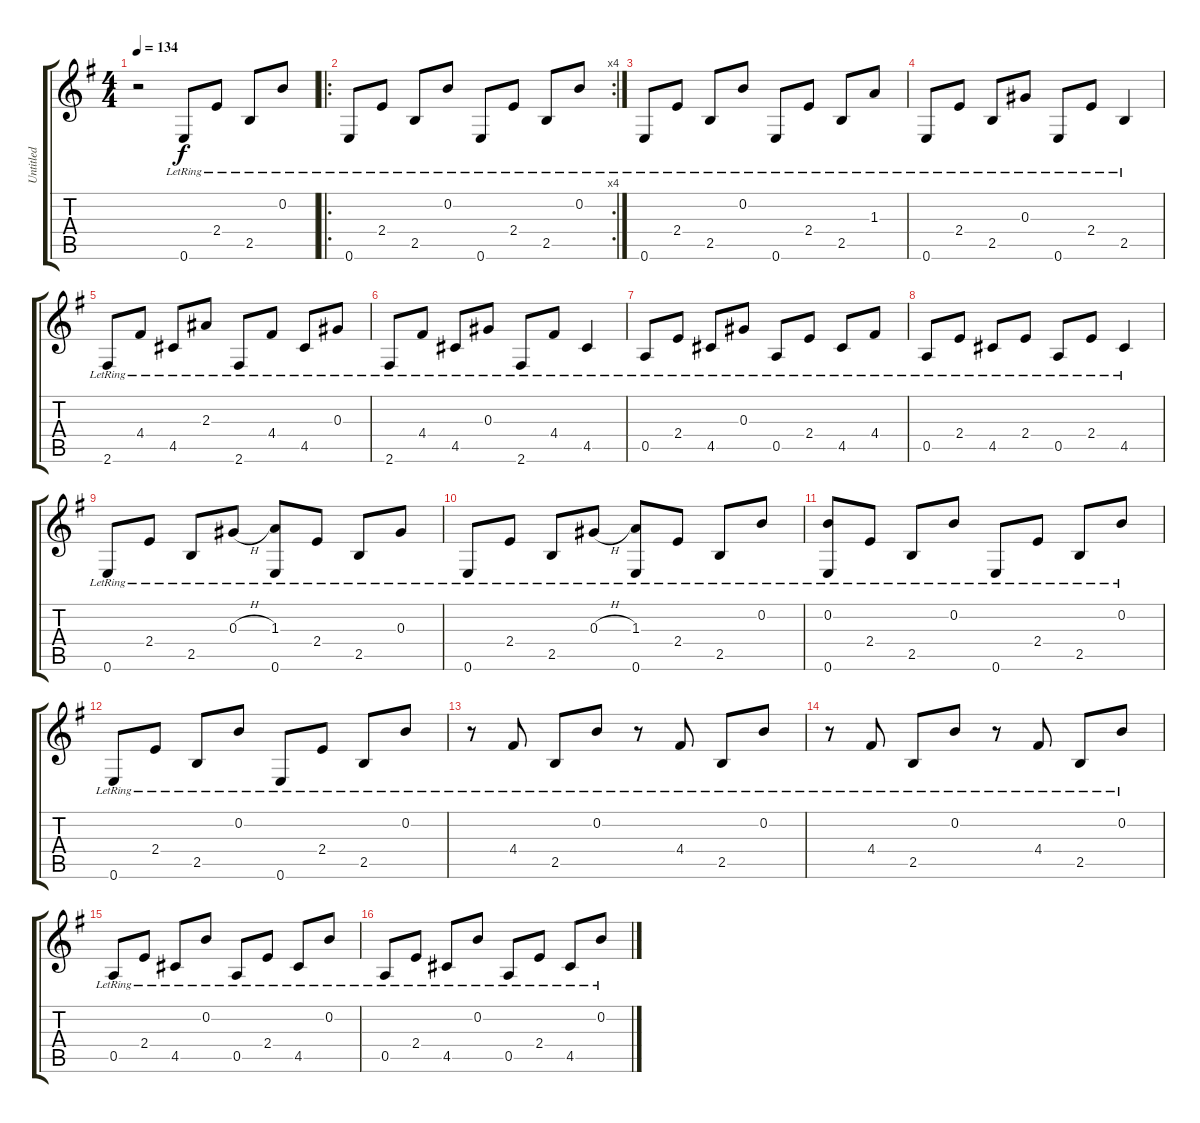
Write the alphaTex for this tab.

\track ("Untitled" "Untitled") {instrument acousticguitarsteel}
\staff {score tabs}
\tuning (E4 B3 Ab3 D3 A2 E2) {hide}
\ts (4 4)
\tempo 134
\clef g2
\ks g
r.2{dy f instrument acousticguitarsteel} 0.6{lr}.8 2.4{lr}.8 2.5{lr}.8 0.2{lr}.8 |
\ro
\rc 4
0.6{lr}.8 2.4{lr}.8 2.5{lr}.8 0.2{lr}.8 0.6{lr}.8 2.4{lr}.8 2.5{lr}.8 0.2{lr}.8 |
0.6{lr}.8 2.4{lr}.8 2.5{lr}.8 0.2{lr}.8 0.6{lr}.8 2.4{lr}.8 2.5{lr}.8 1.3{lr}.8 |
0.6{lr}.8 2.4{lr}.8 2.5{lr}.8 0.3{lr}.8 0.6{lr}.8 2.4{lr}.8 2.5{lr}.4 |
2.6{lr}.8 4.4{lr}.8 4.5{lr}.8 2.3{lr}.8 2.6{lr}.8 4.4{lr}.8 4.5{lr}.8 0.3{lr}.8 |
2.6{lr}.8 4.4{lr}.8 4.5{lr}.8 0.3{lr}.8 2.6{lr}.8 4.4{lr}.8 4.5{lr}.4 |
0.5{lr}.8 2.4{lr}.8 4.5{lr}.8 0.3{lr}.8 0.5{lr}.8 2.4{lr}.8 4.5{lr}.8 4.4{lr}.8 |
0.5{lr}.8 2.4{lr}.8 4.5{lr}.8 2.4{lr}.8 0.5{lr}.8 2.4{lr}.8 4.5{lr}.4 |
0.6{lr}.8 2.4{lr}.8 2.5{lr}.8 0.3{h lr}.8 (1.3{lr} 0.6{lr}).8 2.4{lr}.8 2.5{lr}.8 0.3{lr}.8 |
0.6{lr}.8 2.4{lr}.8 2.5{lr}.8 0.3{h lr}.8 (1.3{lr} 0.6{lr}).8 2.4{lr}.8 2.5{lr}.8 0.2{lr}.8 |
(0.2{lr} 0.6{lr}).8 2.4{lr}.8 2.5{lr}.8 0.2{lr}.8 0.6{lr}.8 2.4{lr}.8 2.5{lr}.8 0.2{lr}.8 |
0.6{lr}.8 2.4{lr}.8 2.5{lr}.8 0.2{lr}.8 0.6{lr}.8 2.4{lr}.8 2.5{lr}.8 0.2{lr}.8 |
r.8 4.4{lr}.8 2.5{lr}.8 0.2{lr}.8 r.8 4.4{lr}.8 2.5{lr}.8 0.2{lr}.8 |
r.8 4.4{lr}.8 2.5{lr}.8 0.2{lr}.8 r.8 4.4{lr}.8 2.5{lr}.8 0.2{lr}.8 |
0.5{lr}.8 2.4{lr}.8 4.5{lr}.8 0.2{lr}.8 0.5{lr}.8 2.4{lr}.8 4.5{lr}.8 0.2{lr}.8 |
0.5{lr}.8 2.4{lr}.8 4.5{lr}.8 0.2{lr}.8 0.5{lr}.8 2.4{lr}.8 4.5{lr}.8 0.2{lr}.8
